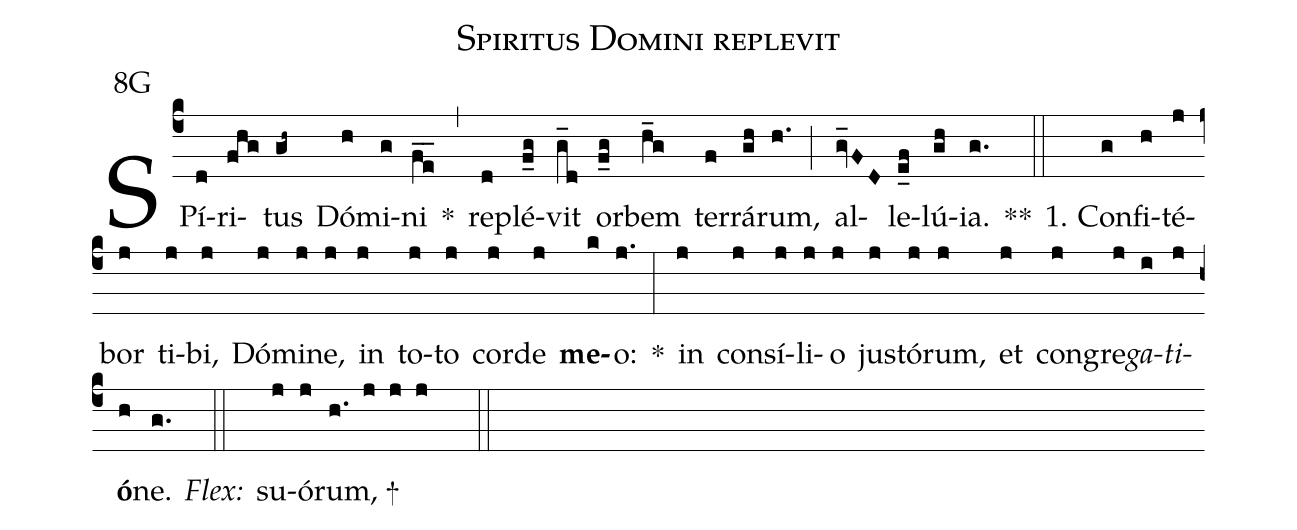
name:Spiritus Domini replevit;
office-part:Antiphona;
mode:8;
annotation:8G;
%%
(c4) SPí(d)ri(fhg)tus(gh~) Dó(h)mi(g)ni(fe__) *(,) re(d)plé(f_g)vit(g_d) or(f_g)bem(h_g) ter(f)rá(gh)rum,(h.) (;) al(gv_FD)le(e_f)lú(gh)ia.(g.) **(::)
1. Con(g)fi(h)té(j)bor(j) ti(j)bi,(j) Dó(j)mi(j)ne,(j) in(j) to(j)to(j) cor(j)de(j) <b>me</b>(k)o:(j.) *(:) in(j) con(j)sí(j)li(j)o(j) jus(j)tó(j)rum,(j) et(j) con(j)gre(j)<i>ga</i>(i)<i>ti</i>(j)<b>ó</b>(h)ne.(g.)
<i>Flex:</i>(::)  su(j)ó(j)rum, +(h. j j j  ::)
